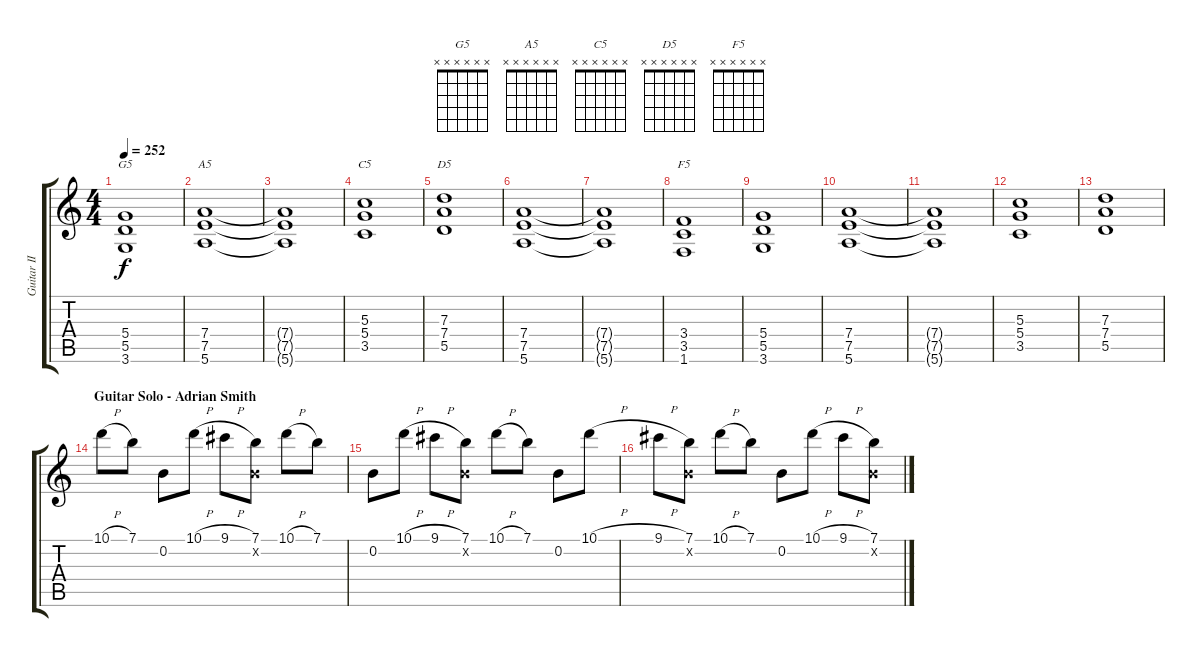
\track ("Guitar II" "Guitar II") {instrument distortionguitar}
\staff {score tabs}
\tuning (E4 B3 G3 D3 A2 E2) {hide}
\chord ("G5" x x x x x x) {firstfret 0}
\chord ("A5" x x x x x x) {firstfret 0}
\chord ("C5" x x x x x x) {firstfret 0}
\chord ("D5" x x x x x x) {firstfret 0}
\chord ("F5" x x x x x x) {firstfret 0}
\ts (4 4)
\tempo 252
\clef g2
\ks c
(5.4 5.5 3.6).1{ch "G5" dy f} |
(7.4 7.5 5.6).1{ch "A5"} |
(7.4{t} 7.5{t} 5.6{t}).1 |
(5.3 5.4 3.5).1{ch "C5"} |
(7.3 7.4 5.5).1{ch "D5"} |
(7.4 7.5 5.6).1 |
(7.4{t} 7.5{t} 5.6{t}).1 |
(3.4 3.5 1.6).1{ch "F5"} |
(5.4 5.5 3.6).1 |
(7.4 7.5 5.6).1 |
(7.4{t} 7.5{t} 5.6{t}).1 |
(5.3 5.4 3.5).1 |
(7.3 7.4 5.5).1 |
\section ("" "Guitar Solo - Adrian Smith")
10.1{h}.8 7.1.8 0.2.8 10.1{h}.8 9.1{h}.8 (7.1 0.2{x}).8 10.1{h}.8 7.1.8 |
0.2.8 10.1{h}.8 9.1{h}.8 (7.1 0.2{x}).8 10.1{h}.8 7.1.8 0.2.8 10.1{h}.8 |
9.1{h}.8 (7.1 0.2{x}).8 10.1{h}.8 7.1.8 0.2.8 10.1{h}.8 9.1{h}.8 (7.1 0.2{x}).8
